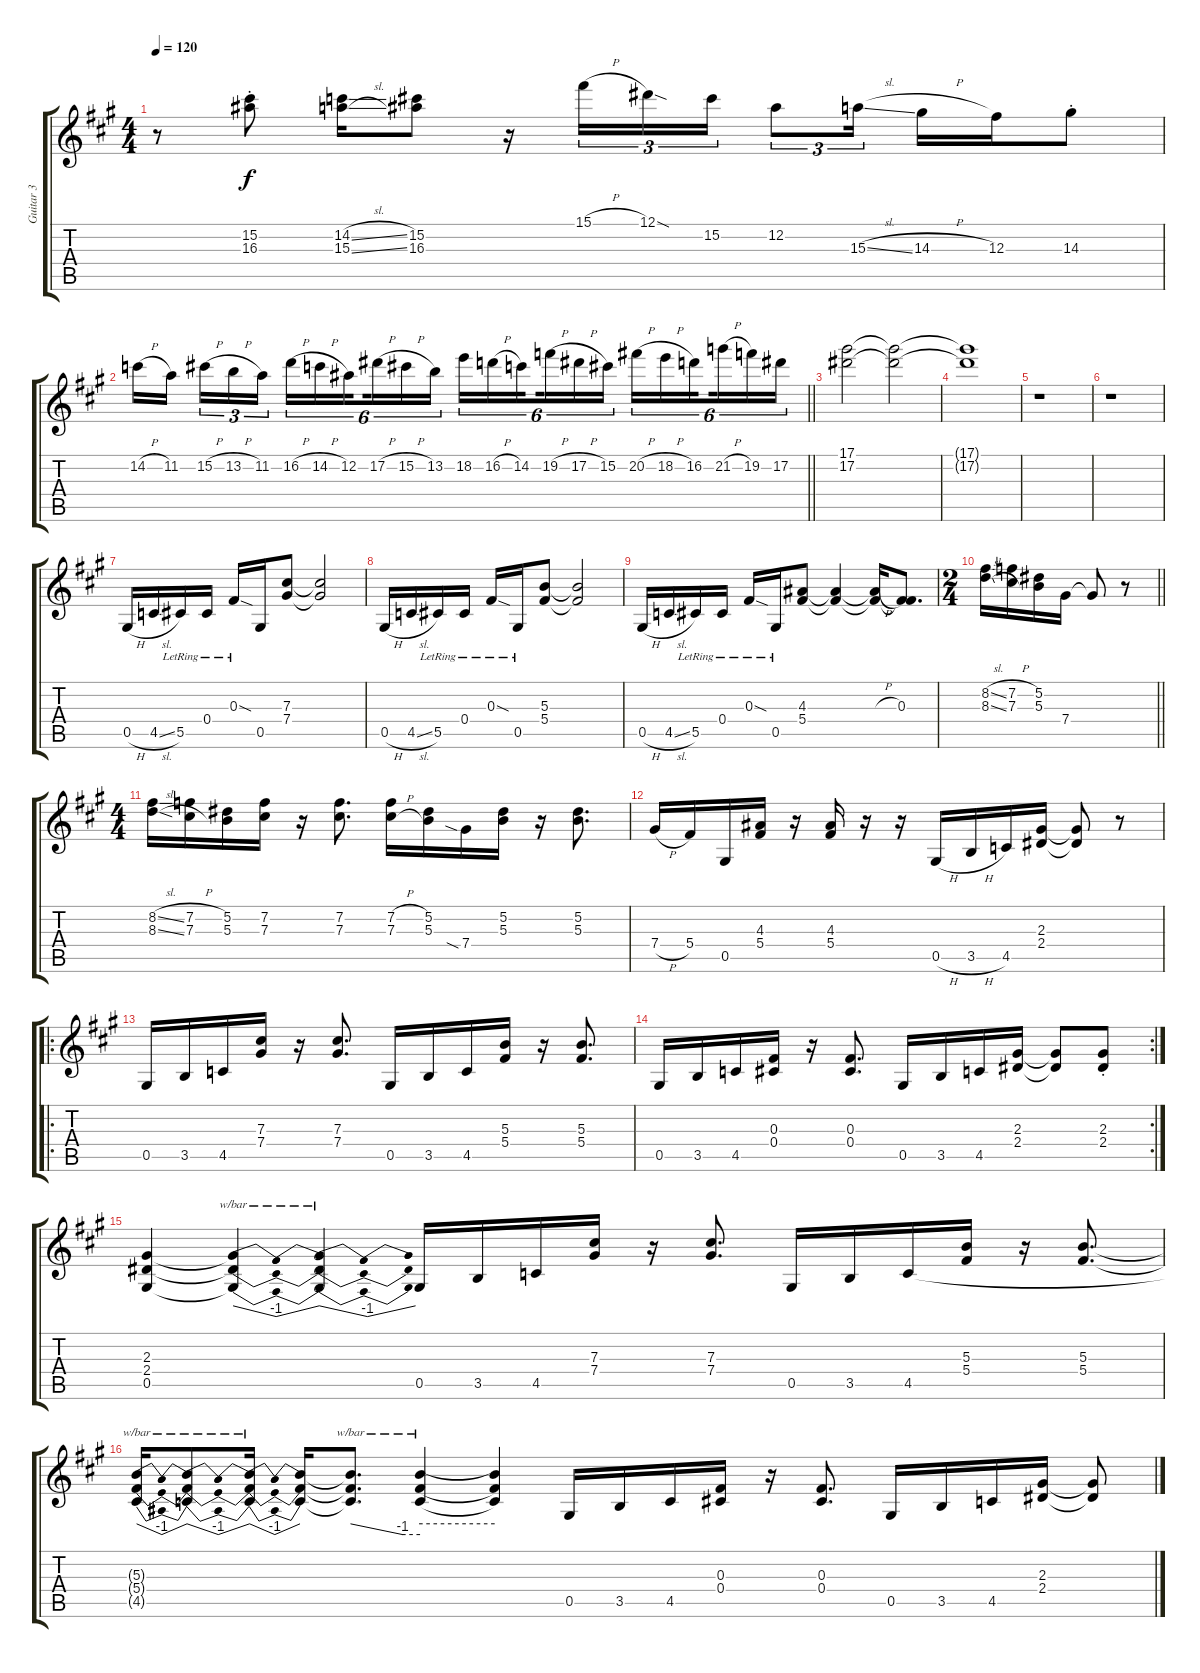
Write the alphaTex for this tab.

\track ("Guitar 3" "Guitar 3") {instrument distortionguitar}
\staff {score tabs}
\tuning (Eb4 Bb3 Gb3 Db3 Ab2 Eb2) {hide}
\ts (4 4)
\tempo 120
\clef g2
\ks a
r.8{dy f} (15.2{st} 16.3{st}).8 (14.2{sl} 15.3{sl}).16 (15.2 16.3).8 r.16 15.1{h}.16{tu (3 2)} 12.1{sod}.16{tu (3 2)} 15.2.16{tu (3 2)} 12.2.8{tu (3 2)} 15.3{sl}.16{tu (3 2)} 14.3{h}.16 12.3.16 14.3{st}.8 |
\barLineRight lightlight
14.2{h}.16 11.2.16{beam splitsecondary} 15.2{h}.16{tu (3 2)} 13.2{h}.16{tu (3 2)} 11.2.16{tu (3 2)} 16.2{h}.16{tu (6 4)} 14.2{h}.16{tu (6 4)} 12.2.16{tu (6 4) beam splitsecondary} 17.2{h}.16{tu (6 4)} 15.2{h}.16{tu (6 4)} 13.2.16{tu (6 4)} 18.2.16{tu (6 4)} 16.2{h}.16{tu (6 4)} 14.2.16{tu (6 4) beam splitsecondary} 19.2{h}.16{tu (6 4)} 17.2{h}.16{tu (6 4)} 15.2.16{tu (6 4)} 20.2{h}.16{tu (6 4)} 18.2{h}.16{tu (6 4)} 16.2.16{tu (6 4) beam splitsecondary} 21.2{h}.16{tu (6 4)} 19.2.16{tu (6 4)} 17.2.16{tu (6 4)} |
(17.1 17.2).2 (17.1{t} 17.2{t}).2 |
(17.1{t} 17.2{t}).1 |
r.1 |
r.1 |
0.5{h}.16 4.5{sl}.16 5.5{lr}.16 0.4{lr}.16 0.3{sod lr}.16 0.5.16 (7.3 7.4).8 (7.3{t} 7.4{t}).2 |
0.5{h}.16 4.5{sl}.16 5.5{lr}.16 0.4{lr}.16 0.3{sod lr}.16 0.5{lr}.16 (5.3 5.4).8 (5.3{t} 5.4{t}).2 |
0.5{h}.16 4.5{sl}.16 5.5{lr}.16 0.4{lr}.16 0.3{sod lr}.16 0.5{lr}.16 (4.3 5.4).8 (4.3{t} 5.4{t}).4 (4.3{h t} 5.4{t}).16 (0.3 5.4{t}).8{d} |
\ts (2 4)
\barLineRight lightlight
(8.2{sl} 8.3{sl}).16 (7.2{h} 7.3{h}).16 (5.2 5.3).16 7.4.16 7.4{t}.8 r.8 |
\ts (4 4)
(8.2{sl} 8.3{sl}).16 (7.2{h} 7.3{h}).16 (5.2 5.3).16 (7.2 7.3).16 r.16 (7.2 7.3).8{d} (7.2{h} 7.3{h}).16 (5.2 5.3).16 7.4{sia}.16 (5.2 5.3).16 r.16 (5.2 5.3).8{d} |
7.4{h}.16 5.4.16 0.5.16 (4.3 5.4).16 r.16 (4.3 5.4).16 r.16 r.16 0.5{h}.16 3.5{h}.16 4.5.16 (2.3 2.4).16 (2.3{t} 2.4{t}).8 r.8 |
\ro
0.5.16 3.5.16 4.5.16 (7.3 7.4).16 r.16 (7.3 7.4).8{d} 0.5.16 3.5.16 4.5.16 (5.3 5.4).16 r.16 (5.3 5.4).8{d} |
\rc 2
0.5.16 3.5.16 4.5.16 (0.3 0.4).16 r.16 (0.3 0.4).8{d} 0.5.16 3.5.16 4.5.16 (2.3 2.4).16 (2.3{t} 2.4{t}).8 (2.3{st} 2.4{st}).8 |
(2.3 2.4 0.5).4 (2.3{t} 2.4{t} 0.5{t}).4{tbe (dip default 0 0 30 -4 60 0)} (2.3{t} 2.4{t} 0.5{t}).2{tbe (dip default 0 0 30 -4 60 0)} 0.5.16 3.5.16 4.5.16 (7.3 7.4).16 r.16 (7.3 7.4).8{d} 0.5.16 3.5.16 4.5.16 (5.3 5.4).16 r.16 (5.3 5.4).8{d} |
(5.3{t} 5.4{t} 4.5{t}).16{tbe (dip default 0 0 30 -4 60 0)} (5.3{t} 5.4{t} 4.5{t}).8{tbe (dip default 0 0 30 -4 60 0)} (5.3{t} 5.4{t} 4.5{t}).16{tbe (dip default 0 0 30 -4 60 0)} (5.3{t} 5.4{t} 4.5{t}).16 (5.3{t} 5.4{t} 4.5{t}).8{d tbe (custom default 0 0 45 -4 60 -4)} (5.3{t} 5.4{t} 4.5{t}).4{tbe (hold default 0 0 60 0)} (5.3{t} 5.4{t} 4.5{t}).4 0.5.16 3.5.16 4.5.16 (0.3 0.4).16 r.16 (0.3 0.4).8{d} 0.5.16 3.5.16 4.5.16 (2.3 2.4).16 (2.3{t} 2.4{t}).8
